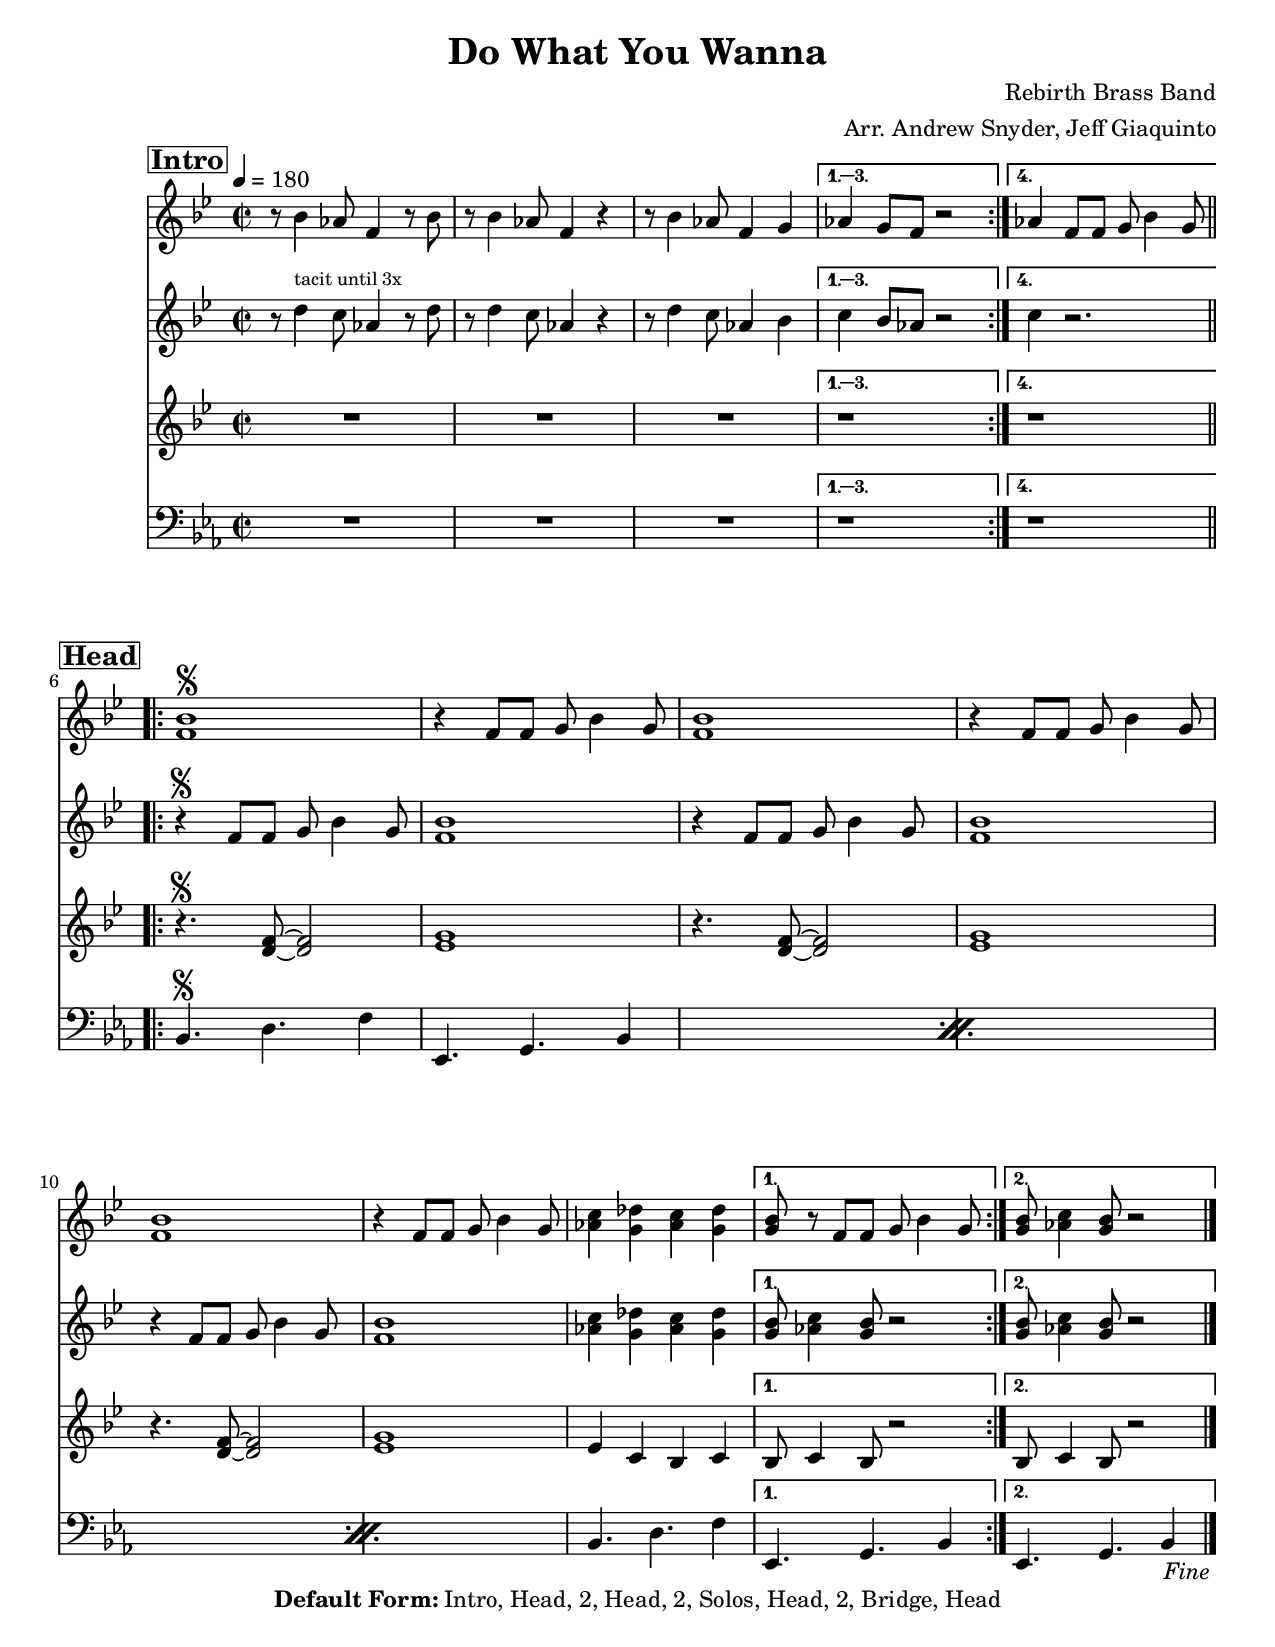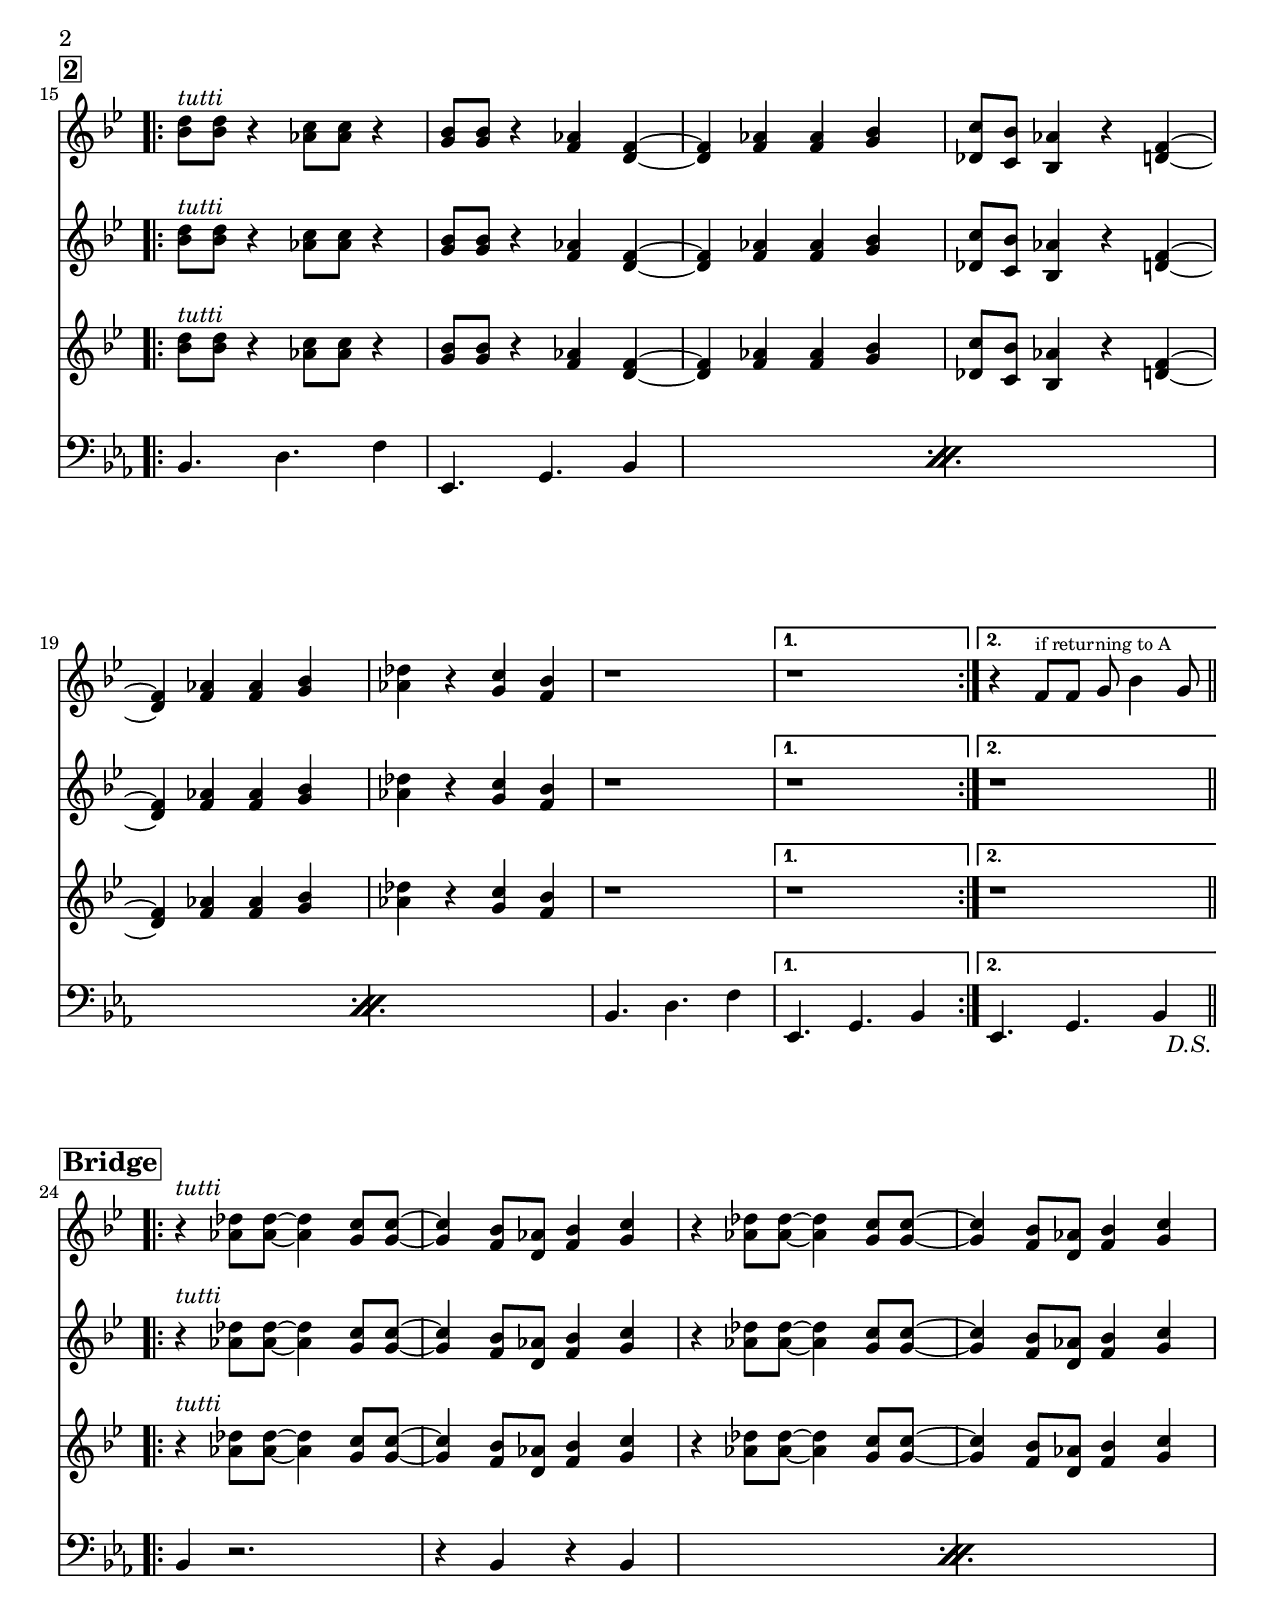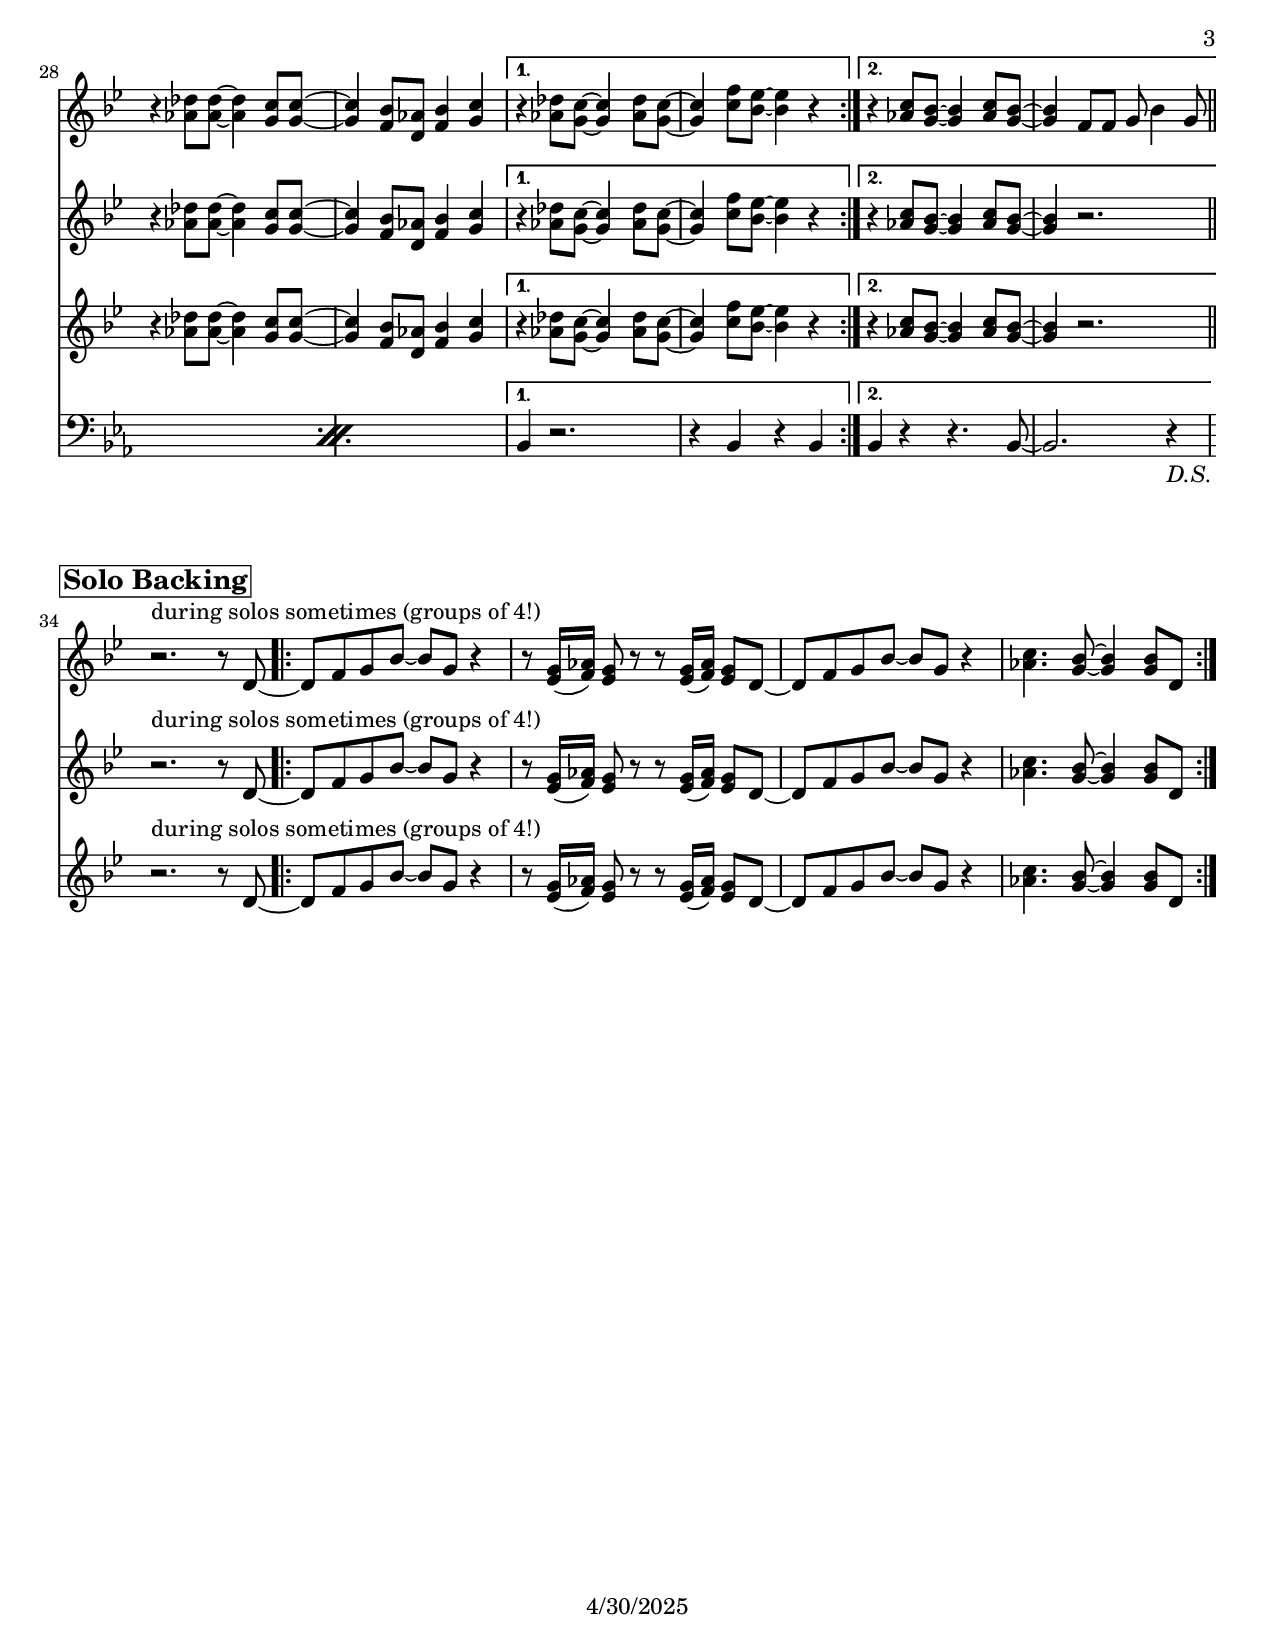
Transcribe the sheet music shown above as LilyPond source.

\version "2.24.4"

\header { 
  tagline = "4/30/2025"
  title = "Do What You Wanna"
  composer = "Rebirth Brass Band"
  arranger = "Arr. Andrew Snyder, Jeff Giaquinto"

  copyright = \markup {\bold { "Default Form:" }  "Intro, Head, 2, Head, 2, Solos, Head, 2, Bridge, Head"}

}

%place a mark at bottom right
markdownright = { \once \override Score.RehearsalMark.break-visibility = #begin-of-line-invisible \once \override Score.RehearsalMark.self-alignment-X = #RIGHT \once \override Score.RehearsalMark.direction = #DOWN }


% music pieces
%part: melody_call
melody_call = {
  \relative c'
  {
    \key bes \major
    \time 2/2

    \section
    \sectionLabel \markup { \bold \box "Intro" }
    \repeat volta 4 {
      r8 bes'4 aes8 f4 r8 bes8 | r8 bes4 aes8 f4 r4 |
      r8 bes4 aes8 f4 g
    }
    \alternative {
      { as4 g8 f8 r2 }
      { as4 f8 f g bes4 g8 }
    }

    \break
    \section
    \sectionLabel \markup { \bold \box "Head" }
    \repeat volta 2 {
      <f bes>1\segno
      | r4 f8 f g bes4 g8
      <f bes>1
      | r4 f8 f g bes4 g8
      <f bes>1
      
      | r4 f8 f g bes4 g8
      <as c>4 <g des'> <as c> <g des'>  | 
    }
    \alternative {
      { <g bes>8 r f8 f g bes4 g8 }
      { <g bes>8 <as c>4 <g bes>8 r2 \fine  }
    }

    \break
    \section
    \sectionLabel \markup { \bold \box "2" }
    \repeat volta 2 {
      <bes d>8^\markup { \italic tutti }  <bes d> r4 <as c>8 <as c> r4  |  <g bes>8 <g bes> r4 <f as> <d f>~
      <d f> <f as> <f as> <g bes>  |  <des c'>8 <c bes'> <bes as'>4 r <d f>~
      <d f> <f as> <f as> <g bes>  |  <as des> r <g c> <f bes>  |  r1
    }
    \alternative {
      { r1 }
      { r4 f8^\markup { \tiny "if returning to A" } f g bes4 g8 \jump "D.S." }
    }

    \break
    \section
    \sectionLabel \markup { \bold \box "Bridge" }
    \repeat volta 2 {
      |  r4^\markup {\italic tutti }   <as des>8 <as des>8~ <as des>4  <g c>8 <g c>~  
      |  <g c>4 <f bes>8 <d as'> <f bes>4 <g c>   |
            |  r4  <as des>8 <as des>8~ <as des>4  <g c>8 <g c>~  
      <g c>4 <f bes>8 <d as'> <f bes>4 <g c>   |
      \break
      |  r4  <as des>8 <as des>8~ <as des>4  <g c>8 <g c>~  
      <g c>4 <f bes>8 <d as'> <f bes>4 <g c>   |
    }
    \alternative {
      {
        r4  <as des>8  <g c>~  <g c>4  <as des>8 <g c>~  |  <g c>4  <c f>8 <bes es>~ <bes es>4  r4  |
      }
      {
        r4 <as c>8 <g bes>~ <g bes>4  <as c>8 <g bes>8~ 
        <g bes>4 f8 f g bes4 g8 \jump "D.S."
      }
    }

    \break \section
    \sectionLabel \markup { \bold \box "Solo Backing" }
    | r2.^\markup { during solos sometimes (groups of 4!) } r8 d8~
    \repeat volta 2 {
      | d f g bes~ bes g8 r4  |
      | r8  <es g>16  [( <f as>)]  <es g>8  r r <es g>16 ([ <f as> ]) <es g>8 d~
    | d f g bes~ bes g8 r4  |
      <as c>4. <g bes>8~  <g bes>4 <g bes>8 d8~ 
    }
  }
}

%part: melody_response
melody_response = {
  \relative c'
  {
    \key bes \major
    \time 2/2

    \section
    \sectionLabel \markup { \bold \box "Intro" }
    \repeat volta 4 {
      r8 d'4^\markup { \tiny "tacit until 3x" } c8 as4 r8 d8 | r8 d4 c8 as4 r4 |
      r8 d4 c8 as4 bes
    }
    \alternative {
      { c4 bes8 as8 r2 }
      { c4 r2. }
    }

    \break
    \section
    \sectionLabel \markup { \bold \box "Head" }
    \repeat volta 2 {
      | r4\segno f,8 f g bes4 g8
      <f bes>1
      | r4 f8 f g bes4 g8
      <f bes>1
      | r4 f8 f g bes4 g8
      <f bes>1
  
      <as c>4 <g des'> <as c> <g des'>  | 
    }
    \alternative {
      { <g bes>8 <as c>4 <g bes>8 r2 }
      { <g bes>8 <as c>4 <g bes>8 r2 \fine }
    }

    \break
    \section
    \sectionLabel \markup { \bold \box "2" }
    \repeat volta 2 {
      <bes d>8^\markup { \italic tutti }  <bes d> r4 <as c>8 <as c> r4  |  <g bes>8 <g bes> r4 <f as> <d f>~
      <d f> <f as> <f as> <g bes>  |  <des c'>8 <c bes'> <bes as'>4 r <d f>~
      <d f> <f as> <f as> <g bes>  |  <as des> r <g c> <f bes>  |  r1
    }
    \alternative {
      { r1 }
      { r1 }
    }

    \break
    \section
    \sectionLabel \markup { \bold \box "Bridge" }
    \repeat volta 2 {
      |  r4^\markup {\italic tutti }   <as des>8 <as des>8~ <as des>4  <g c>8 <g c>~  
      |  <g c>4 <f bes>8 <d as'> <f bes>4 <g c>   |
            |  r4  <as des>8 <as des>8~ <as des>4  <g c>8 <g c>~  
      <g c>4 <f bes>8 <d as'> <f bes>4 <g c>   |
      \break
      |  r4  <as des>8 <as des>8~ <as des>4  <g c>8 <g c>~  
      <g c>4 <f bes>8 <d as'> <f bes>4 <g c>   |
    }
    \alternative {
      {
        r4  <as des>8  <g c>~  <g c>4  <as des>8 <g c>~  |  <g c>4  <c f>8 <bes es>~ <bes es>4  r4  |
      }
      {
        r4 <as c>8 <g bes>~ <g bes>4  <as c>8 <g bes>8~ <g bes>4 r2. 
      }
    }

    \break \section
    \sectionLabel \markup { \bold \box "Solo Backing" }
    | r2.^\markup { during solos sometimes (groups of 4!) } r8 d8~
    \repeat volta 2 {
      | d f g bes~ bes g8 r4  |
      | r8  <es g>16  [( <f as>)]  <es g>8  r r <es g>16 ([ <f as> ]) <es g>8 d~
    | d f g bes~ bes g8 r4  |
      <as c>4. <g bes>8~  <g bes>4 <g bes>8 d8~
    }
  }
}

%part: tenor
tenor = {
  \relative c'
  {
    \key bes \major
    \time 2/2

    \section
    \sectionLabel \markup { \bold \box "Intro" }
    \repeat volta 4 {
      R1*3
    }
    \alternative {
      { r1 }
      { r1 }
    }

    \break
    \section
    \sectionLabel \markup { \bold \box "Head" }
    \repeat volta 2 {
      r4.\segno <d f>8~ <d f>2
      <es g>1
      r4.  <d f>8~ <d f>2
      <es g>1
      r4.  <d f>8~ <d f>2
      <es g>1
      | es4 c bes c 
    }
    \alternative {
      { |  bes8 c4 bes8 r2 | }
      { |  bes8 c4 bes8 r2 \fine  }
    }

    \break
    \section
    \sectionLabel \markup { \bold \box "2" }
    \repeat volta 2 {
      <bes' d>8^\markup {\italic tutti }  <bes d> r4 <as c>8 <as c> r4  |  <g bes>8 <g bes> r4 <f as> <d f>~
      <d f> <f as> <f as> <g bes>  |  <des c'>8 <c bes'> <bes as'>4 r <d f>~
      <d f> <f as> <f as> <g bes>  |  <as des> r <g c> <f bes>  |  r1
    }
    \alternative {
      { r1 }
      { r1 \jump "D.S." }
    }

    \break
    \section
    \sectionLabel \markup { \bold \box "Bridge" }
    \repeat volta 2 {
      |  r4^\markup {\italic tutti }   <as des>8 <as des>8~ <as des>4  <g c>8 <g c>~  
      |  <g c>4 <f bes>8 <d as'> <f bes>4 <g c>   |
            |  r4  <as des>8 <as des>8~ <as des>4  <g c>8 <g c>~  
      <g c>4 <f bes>8 <d as'> <f bes>4 <g c>   |
      \break
      |  r4  <as des>8 <as des>8~ <as des>4  <g c>8 <g c>~  
      <g c>4 <f bes>8 <d as'> <f bes>4 <g c>  |
    }
    \alternative {
      {
        r4  <as des>8  <g c>~  <g c>4  <as des>8 <g c>~  |  <g c>4  <c f>8 <bes es>~ <bes es>4  r4  |
      }
      {
           r4 <as c>8 <g bes>~ <g bes>4  <as c>8 <g bes>8~ <g bes>4 r2. \jump "D.S."
      }
    }

    \break \section
    \sectionLabel \markup { \bold \box "Solo Backing" }
    | r2.^\markup { during solos sometimes (groups of 4!) } r8 d8~
    \repeat volta 2 {
      | d f g bes~ bes g8 r4  |
      | r8  <es g>16  [( <f as>)]  <es g>8  r r <es g>16 ([ <f as> ]) <es g>8 d~
    | d f g bes~ bes g8 r4  |
      <as c>4. <g bes>8~  <g bes>4 <g bes>8 d8~
    }
  }
}

%part: words
words = \markup { }

%part: changes
changes = \chordmode { }

%part: bass
bass = {
  \relative c
  {
    \key es \major
    \time 2/2

    \section
    \sectionLabel \markup { \bold \box "Intro" }
    \repeat volta 4 {
      R1*3
    }
    \alternative {
      { r1 }
      { r1 }
    }

    \break
    \section
    \sectionLabel \markup { \bold \box "Head" }
    \repeat volta 2 {
      \repeat percent 3 { bes4.\segno d f4  |  es,4. g bes4
      }
       bes4. d f4  |  
    }
    \alternative {
      { es,4. g bes4 }
      { es,4. g bes4 \fine }
    }
    

    \break
    \section
    \sectionLabel \markup { \bold \box "2" }
    \repeat volta 2 {
      \repeat percent 3 { bes4. d f4  |  es,4. g bes4 }
      bes4. d f4
    }
    \alternative {
      { es,4. g bes4 }
      { es,4. g bes4 \jump "D.S." }
    }
    \break
    \section
    \sectionLabel \markup { \bold \box "Bridge" }
    \repeat volta 2 {
      \repeat percent 3 { bes4 r2.  |  r4 bes r bes  | }
    }
    \alternative {
      { bes4 r2.  | r4 bes r bes  | }
      { bes4 r4 r4. bes8~  | bes2. r4 \jump "D.S."  | }
    }
  }
}

%\tempo 4=180
%%Generated layout
#(set-default-paper-size "letter")
\book {
  \score { <<
    \set Score.rehearsalMarkFormatter = #format-mark-box-numbers
    
    \new Staff \with { \consists "Volta_engraver" } {
      \set Staff.midiInstrument = #"trumpet" \clef treble
      \tempo  4=180
      \override Score.RehearsalMark.self-alignment-X = #LEFT
      \melody_call
    }

    \new Staff \with { \consists "Volta_engraver" } {
      \set Staff.midiInstrument = #"trumpet" \clef treble
      \override Score.RehearsalMark.self-alignment-X = #LEFT
      \melody_response
    }

    \new Staff \with { \consists "Volta_engraver" } {
      \set Staff.midiInstrument = #"trombone" \clef treble
      \override Score.RehearsalMark.self-alignment-X = #LEFT
      \tenor
    }
    \new Staff \with { \consists "Volta_engraver" } {
      \set Staff.midiInstrument = #"tuba" \clef bass
      \override Score.RehearsalMark.self-alignment-X = #LEFT
      \bass
    }
    >> \layout { \context { \Score \remove "Volta_engraver" } }
  }
}

